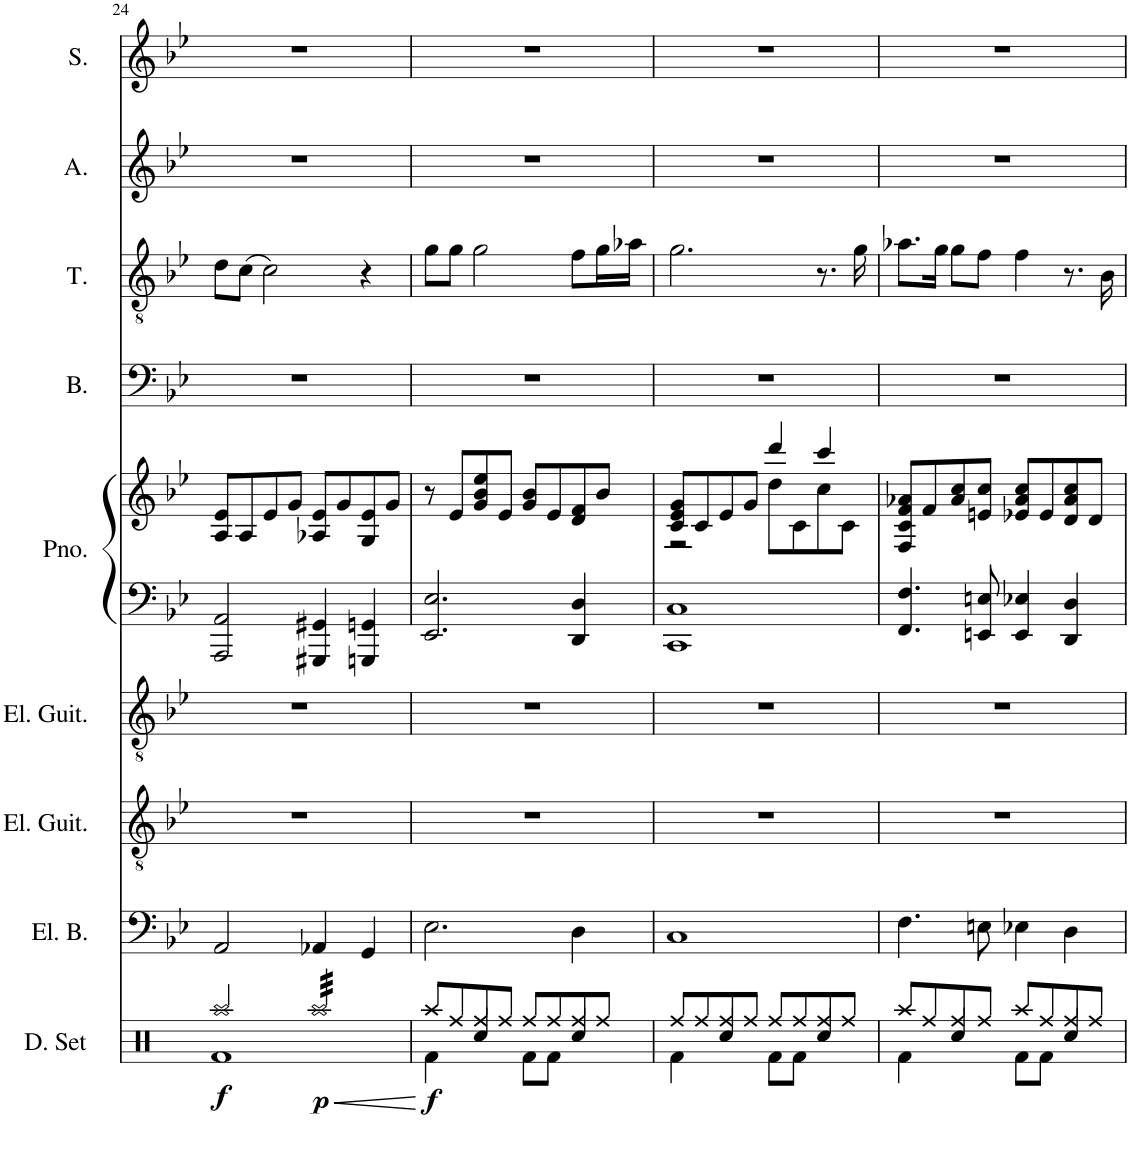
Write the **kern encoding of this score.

**kern	**dynam	**kern	**kern	**kern	**kern	**kern	**kern	**kern	**kern	**kern
*part9	*part9	*part8	*part7	*part6	*part5	*part5	*part4	*part3	*part2	*part1
*staff10	*staff10	*staff9	*staff8	*staff7	*staff6	*staff5	*staff4	*staff3	*staff2	*staff1
*I"Drumset	*	*I"Electric Bass	*I"Electric Guitar	*I"Electric Guitar	*I"Piano	*	*I"Bass	*I"Tenor	*I"Alto	*I"Soprano
*I'D. Set	*	*I'El. B.	*I'El. Guit.	*I'El. Guit.	*I'Pno.	*	*I'B.	*I'T.	*I'A.	*I'S.
!!LO:PB:g=z
*clefX	*	*clefF4	*clefGv2	*clefGv2	*clefF4	*clefG2	*clefF4	*clefGv2	*clefG2	*clefG2
*	*	*Trd7c12	*	*	*	*	*	*	*	*
*k[]	*	*k[b-e-]	*k[b-e-]	*k[b-e-]	*k[b-e-]	*k[b-e-]	*k[b-e-]	*k[b-e-]	*k[b-e-]	*k[b-e-]
*M4/4	*	*M4/4	*M4/4	*M4/4	*M4/4	*M4/4	*M4/4	*M4/4	*M4/4	*M4/4
=24	=24	=24	=24	=24	=24	=24	=24	=24	=24	=24
*^	*	*	*	*	*	*	*	*	*	*
!	!	!LO:DY:b	!	!	!	!	!	!	!	!	!
2Raa/	1Rf	f	2AA/	1r	1r	2AAA/ 2AA/	8A/ 8e-/L	1r	8d\L	1r	1r
.	.	.	.	.	.	.	8A/	.	(8c\J	.	.
.	.	.	.	.	.	.	8e-/	.	2c\)	.	.
.	.	.	.	.	.	.	8g/J	.	.	.	.
!	!	!LO:HP:b	!	!	!	!	!	!	!	!	!
!	!	!LO:DY:n=1:b	!	!	!	!	!	!	!	!	!
*tremolo	*	*	*	*	*	*	*	*	*	*	*
32Raa/LLL	.	< p	4AA-X/	.	.	4GGG#X/ 4GG#X/	8A-X/ 8e-/L	.	.	.	.
32Raa/	.	.	.	.	.	.	.	.	.	.	.
32Raa/	.	.	.	.	.	.	.	.	.	.	.
32Raa/	.	.	.	.	.	.	.	.	.	.	.
32Raa/	.	.	.	.	.	.	8g/	.	.	.	.
32Raa/	.	.	.	.	.	.	.	.	.	.	.
32Raa/	.	.	.	.	.	.	.	.	.	.	.
32Raa/	.	.	.	.	.	.	.	.	.	.	.
32Raa/	.	.	4GG/	.	.	4GGGn/ 4GGn/	8G/ 8e-/	.	4r	.	.
32Raa/	.	.	.	.	.	.	.	.	.	.	.
32Raa/	.	.	.	.	.	.	.	.	.	.	.
32Raa/	.	.	.	.	.	.	.	.	.	.	.
32Raa/	.	.	.	.	.	.	8g/J	.	.	.	.
32Raa/	.	.	.	.	.	.	.	.	.	.	.
32Raa/	.	.	.	.	.	.	.	.	.	.	.
32Raa/JJJ	.	.	.	.	.	.	.	.	.	.	.
*Xtremolo	*	*	*	*	*	*	*	*	*	*	*
*v	*v	*	*	*	*	*	*	*	*	*	*
.	[	.	.	.	.	.	.	.	.	.
=25	=25	=25	=25	=25	=25	=25	=25	=25	=25	=25
*^	*	*	*	*	*	*	*	*	*	*
!	!	!LO:DY:b	!	!	!	!	!	!	!	!	!
8Raa/L	4Rf\	f	2.E-\	1r	1r	2.EE-/ 2.E-/	8r	1r	8g\L	1r	1r
8Rff/	.	.	.	.	.	.	8e-/L	.	8g\J	.	.
8Rff/	4Rcc/	.	.	.	.	.	8g/ 8b-/ 8ee-/	.	2g\	.	.
8Rff/J	.	.	.	.	.	.	8e-/J	.	.	.	.
8Rff/L	8Rf\L	.	.	.	.	.	8g/ 8b-/L	.	.	.	.
8Rff/	8Rf\J	.	.	.	.	.	8e-/	.	.	.	.
8Rff/	4Rcc/	.	4D\	.	.	4DD/ 4D/	8d/ 8f/	.	8f\L	.	.
8Rff/J	.	.	.	.	.	.	8b-/J	.	16g\L	.	.
.	.	.	.	.	.	.	.	.	16a-X\JJ	.	.
=26	=26	=26	=26	=26	=26	=26	=26	=26	=26	=26	=26
*	*	*	*	*	*	*	*^	*	*	*	*
*	*	*	*	*	*	*	*	*^	*	*	*	*
8Rff/L	4Rf\	.	1C	1r	1r	1CC 1C	8c/ 8e-/ 8g/L	2r	2ryy	1r	2.g\	1r	1r
8Rff/	.	.	.	.	.	.	8c/	.	.	.	.	.	.
8Rff/	4Rcc/	.	.	.	.	.	8e-/	.	.	.	.	.	.
8Rff/J	.	.	.	.	.	.	8g/J	.	.	.	.	.	.
8Rff/L	8Rf\L	.	.	.	.	.	2ryy	8dd\L	4ddd/	.	.	.	.
8Rff/	8Rf\J	.	.	.	.	.	.	8c\	.	.	.	.	.
8Rff/	4Rcc/	.	.	.	.	.	.	8cc\	4ccc/	.	8.r	.	.
8Rff/J	.	.	.	.	.	.	.	8c\J	.	.	.	.	.
.	.	.	.	.	.	.	.	.	.	.	16g\	.	.
*	*	*	*	*	*	*	*v	*v	*v	*	*	*	*
=27	=27	=27	=27	=27	=27	=27	=27	=27	=27	=27	=27
8Raa/L	4Rf\	.	4.F\	1r	1r	4.FF/ 4.F/	8F/ 8c/ 8f/ 8a-X/L	1r	8.a-X\L	1r	1r
8Rff/	.	.	.	.	.	.	8f/	.	.	.	.
.	.	.	.	.	.	.	.	.	16g\Jk	.	.
8Rff/	4Rcc/	.	.	.	.	.	8a-/ 8cc/	.	8g\L	.	.
8Rff/J	.	.	8En\	.	.	8EEn/ 8En/	8en/ 8cc/J	.	8f\J	.	.
8Raa/L	8Rf\L	.	4E-X\	.	.	4EE/ 4E-X/	8e-X/ 8a-/ 8cc/L	.	4f\	.	.
8Rff/	8Rf\J	.	.	.	.	.	8e-/	.	.	.	.
8Rff/	4Rcc/	.	4D\	.	.	4DD/ 4D/	8d/ 8a-/ 8cc/	.	8.r	.	.
8Rff/J	.	.	.	.	.	.	8d/J	.	.	.	.
.	.	.	.	.	.	.	.	.	16B-\	.	.
*v	*v	*	*	*	*	*	*	*	*	*	*
=	=	=	=	=	=	=	=	=	=	=
*-	*-	*-	*-	*-	*-	*-	*-	*-	*-	*-
